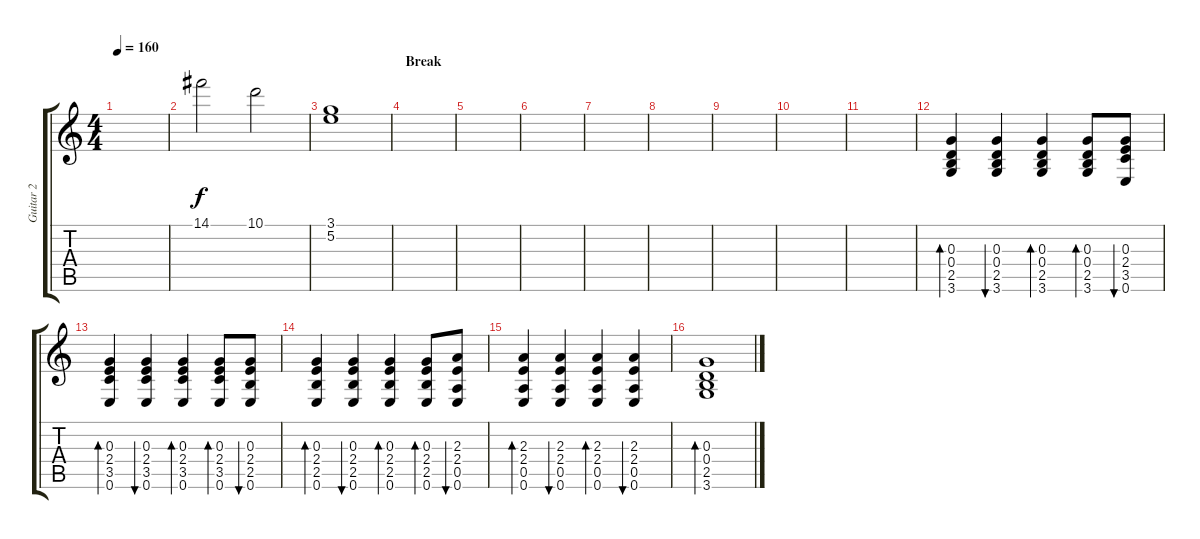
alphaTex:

\track ("Guitar 2" "Guitar 2") {instrument distortionguitar}
\staff {score tabs}
\tuning (E4 B3 G3 D3 A2 E2) {hide}
\ts (4 4)
\tempo 160
\clef g2
\ks c
|
14.1.2 10.1.2 |
(3.1 5.2).1 |
\section ("" "Break")
|
|
|
|
|
|
|
|
(0.3 0.4 2.5 3.6).4{bd 60 instrument electricguitarclean} (0.3 0.4 2.5 3.6).4{bu 60} (0.3 0.4 2.5 3.6).4{bd 60} (0.3 0.4 2.5 3.6).8{bd 60} (0.3 2.4 3.5 0.6).8{bu 60} |
(0.3 2.4 3.5 0.6).4{bd 60} (0.3 2.4 3.5 0.6).4{bu 60} (0.3 2.4 3.5 0.6).4{bd 60} (0.3 2.4 3.5 0.6).8{bd 60} (0.3 2.4 2.5 0.6).8{bu 60} |
(0.3 2.4 2.5 0.6).4{bd 60} (0.3 2.4 2.5 0.6).4{bu 60} (0.3 2.4 2.5 0.6).4{bd 60} (0.3 2.4 2.5 0.6).8{bd 60} (2.3 2.4 0.5 0.6).8{bu 60} |
(2.3 2.4 0.5 0.6).4{bd 60} (2.3 2.4 0.5 0.6).4{bu 60} (2.3 2.4 0.5 0.6).4{bd 60} (2.3 2.4 0.5 0.6).4{bu 60} |
(0.3 0.4 2.5 3.6).1{bd 120}
